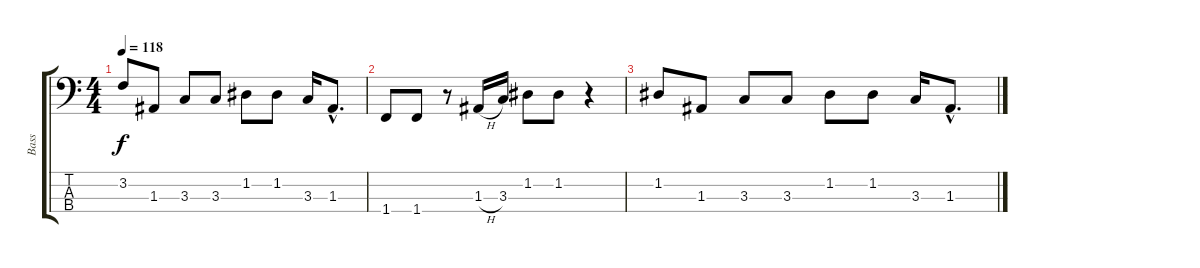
\track ("Bass" "Bass") {instrument electricbasspick}
\staff {score tabs}
\tuning (G2 D2 A1 E1) {hide}
\ts (4 4)
\tempo 118
\clef f4
\ks c
3.2.8{dy f} 1.3.8 3.3.8 3.3.8 1.2.8 1.2.8 3.3.16 1.3{hac}.8{d} |
1.4.8 1.4.8 r.8 1.3{h}.16 3.3.16 1.2.8 1.2.8 r.4 |
1.2.8 1.3.8 3.3.8 3.3.8 1.2.8 1.2.8 3.3.16 1.3{hac}.8{d}
